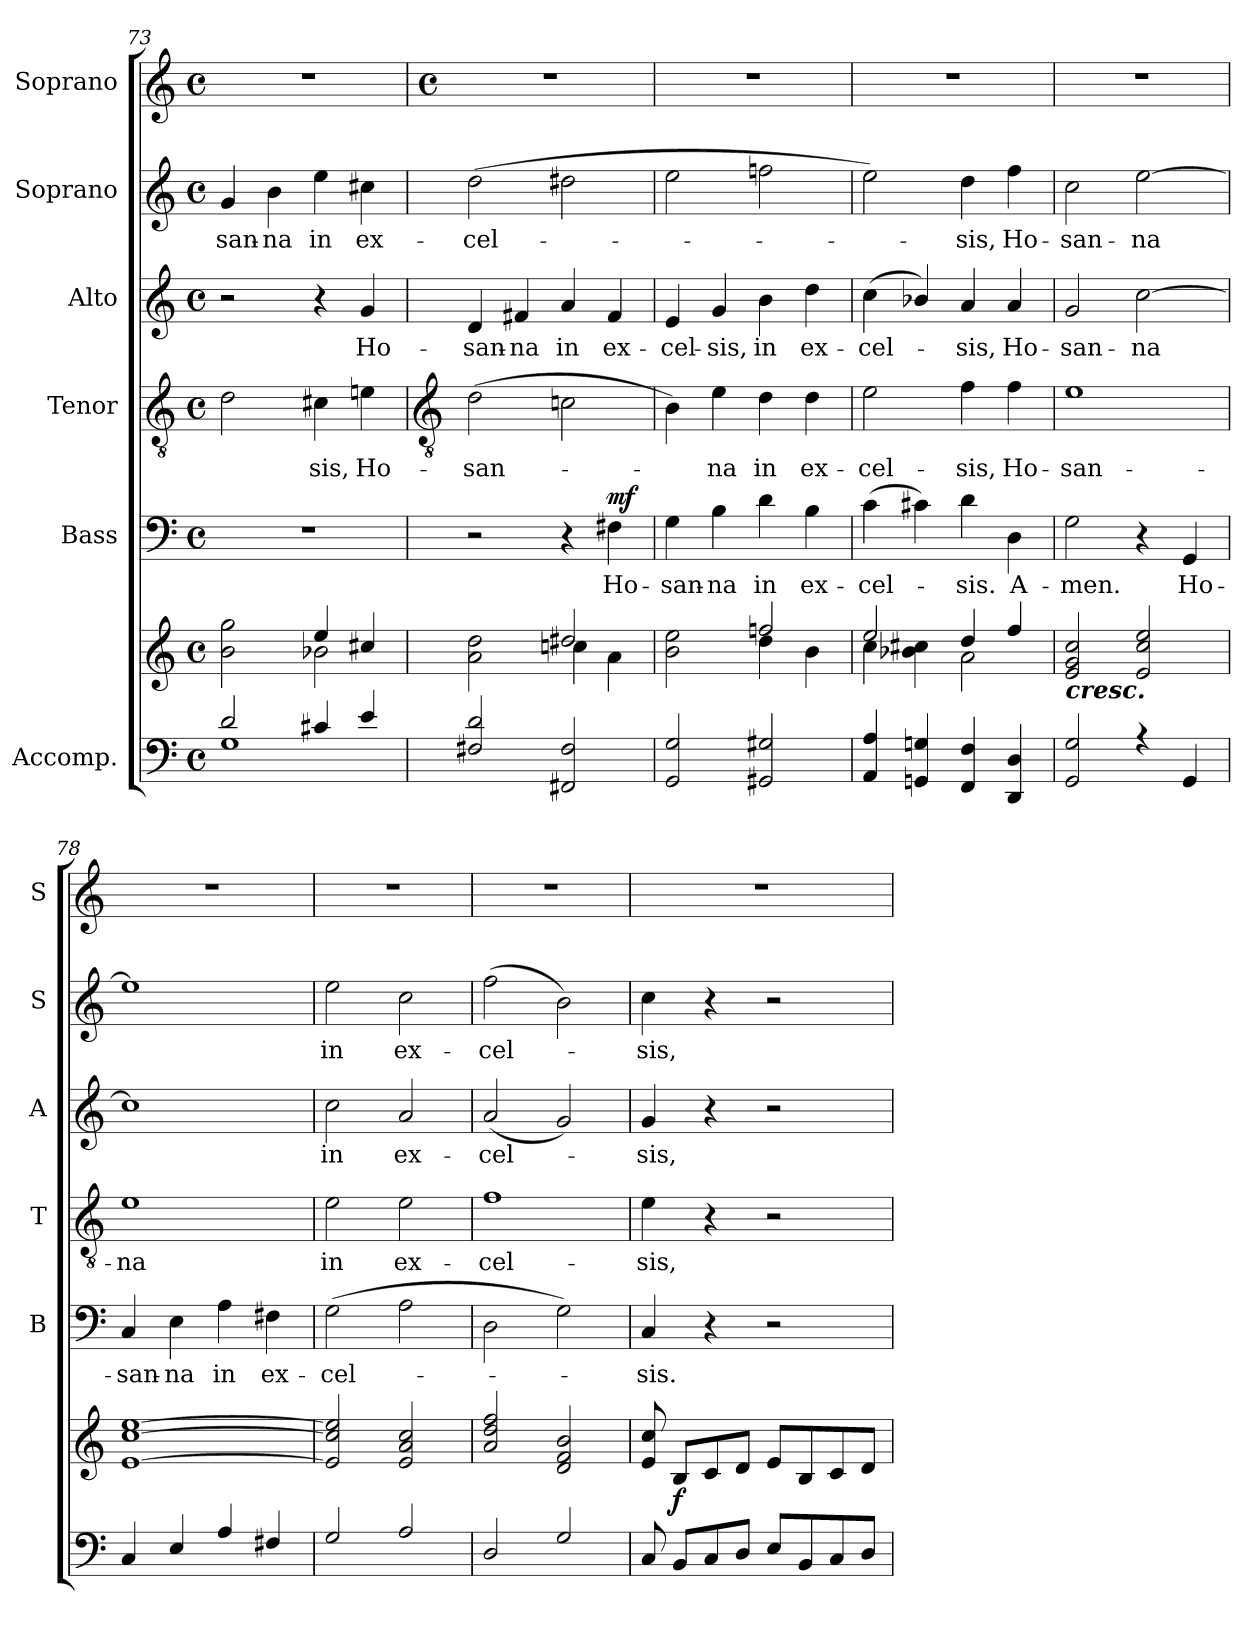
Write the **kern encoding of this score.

**kern	**kern	**dynam	**kern	**text	**dynam	**kern	**text	**kern	**text	**dynam	**kern	**text	**kern
*part6	*part6	*part6	*part5	*part5	*part5	*part4	*part4	*part3	*part3	*part3	*part2	*part2	*part1
*staff7	*staff6	*staff6/7	*staff5	*staff5	*staff5	*staff4	*staff4	*staff3	*staff3	*staff3	*staff2	*staff2	*staff1
*I"Accomp.	*	*	*I"Bass	*	*	*I"Tenor	*	*I"Alto	*	*	*I"Soprano	*	*I"Soprano
*	*	*	*I'B	*	*	*I'T	*	*I'A	*	*	*I'S	*	*I'S
*clefF4	*clefG2	*	*clefF4	*	*	*clefGv2	*	*clefG2	*	*	*clefG2	*	*clefG2
*k[]	*k[]	*	*k[]	*	*	*k[]	*	*k[]	*	*	*k[]	*	*k[]
*C:	*C:	*	*C:	*	*	*C:	*	*C:	*	*	*C:	*	*C:
*M4/4	*M4/4	*	*M4/4	*	*	*M4/4	*	*M4/4	*	*	*M4/4	*	*M4/4
*met(c)	*met(c)	*	*met(c)	*	*	*met(c)	*	*met(c)	*	*	*met(c)	*	*met(c)
=73	=73	=73	=73	=73	=73	=73	=73	=73	=73	=73	=73	=73	=73
*^	*^	*	*	*	*	*	*	*	*	*	*	*	*
!	!	!	!	!	!	!	!	!	!	!	!	!	!	!LO:LY:b	!
2d/	1G\	2b 2gg	2ryy	.	1r	.	.	2d	.	2r	.	.	4g	-san-	1r
!	!	!	!	!	!	!	!	!	!	!	!	!	!	!LO:LY:b	!
.	.	.	.	.	.	.	.	.	.	.	.	.	4b	-na	.
!	!	!	!	!	!	!	!	!	!LO:LY:b	!	!	!	!	!LO:LY:b	!
4c#X/	.	4ee/	2b-X\	.	.	.	.	4c#X	sis,	4r	.	.	4ee	in	.
!	!	!	!	!	!	!	!	!	!LO:LY:b	!	!LO:LY:b	!LO:DY:b	!	!LO:LY:b	!
!	!	!	!	!	!	!	!	!	!	!	!	!LO:DY:n=1:b	!	!	!
!	!	!	!	!	!	!	!	!	!	!	!	!LO:DY:n=2:b	!	!	!
4e/	.	4cc#X/	.	.	.	.	.	4en	Ho-	4g	Ho-	mf mf mf	4cc#X	ex-	.
!!LO:LB:g=z
=74	=74	=74	=74	=74	=74	=74	=74	=74	=74	=74	=74	=74	=74	=74	=74
*	*	*	*	*	*	*	*	*clefGv2	*	*	*	*	*	*	*
*	*	*	*	*	*	*	*	*	*	*	*	*	*	*	*M4/4
*	*	*	*	*	*	*	*	*	*	*	*	*	*	*	*met(c)
!	!	!	!	!	!	!	!	!	!LO:LY:b	!	!LO:LY:b	!	!	!LO:LY:b	!
2F#X 2d	1ryy	2a 2dd	2ryy	.	2r	.	.	(>2d	-san-	4d	-san-	.	(>2dd	-cel-	1r
!	!	!	!	!	!	!	!	!	!	!	!LO:LY:b	!	!	!	!
.	.	.	.	.	.	.	.	.	.	4f#X	-na	.	.	.	.
!	!	!	!	!	!	!	!	!	!	!	!LO:LY:b	!	!	!	!
2FF#X 2F#	.	2dd#X/	4ccn\	.	4r	.	.	2cn	.	4a	in	.	2dd#X	.	.
!	!	!	!	!	!	!LO:LY:b	!LO:DY:b	!	!	!	!LO:LY:b	!	!	!	!
.	.	.	4a\	.	4F#X	Ho-	mf	.	.	4f#	ex-	.	.	.	.
=75	=75	=75	=75	=75	=75	=75	=75	=75	=75	=75	=75	=75	=75	=75	=75
!	!	!	!	!	!	!LO:LY:b	!	!	!	!	!LO:LY:b	!	!	!	!
2GG 2G	1ryy	2b 2ee	2ryy	.	4G	-san-	.	4B)	.	4e	-cel-	.	2ee	.	1r
!	!	!	!	!	!	!LO:LY:b	!	!	!LO:LY:b	!	!LO:LY:b	!	!	!	!
.	.	.	.	.	4B	-na	.	4e	na	4g	-sis,	.	.	.	.
!	!	!	!	!	!	!LO:LY:b	!	!	!LO:LY:b	!	!LO:LY:b	!	!	!	!
2GG#X 2G#X	.	2ffn/	4dd\	.	4d	in	.	4d	in	4b	in	.	2ffn	.	.
!	!	!	!	!	!	!LO:LY:b	!	!	!LO:LY:b	!	!LO:LY:b	!	!	!	!
.	.	.	4b\	.	4B	ex-	.	4d	ex-	4dd	ex-	.	.	.	.
=76	=76	=76	=76	=76	=76	=76	=76	=76	=76	=76	=76	=76	=76	=76	=76
!	!	!	!	!	!	!LO:LY:b	!	!	!LO:LY:b	!	!LO:LY:b	!	!	!	!
4AA 4A	1ryy	2ee/	4cc\	.	(>4c	-cel-	.	2e	-cel-	(<4cc	-cel-	.	2ee)	.	1r
4GGn 4Gn	.	.	4b-X\ 4cc#X\	.	4c#X)	.	.	.	.	4b-X/)	.	.	.	.	.
!	!	!	!	!	!	!LO:LY:b	!	!	!LO:LY:b	!	!LO:LY:b	!	!	!LO:LY:b	!
4FF 4F	.	4dd/	2a\	.	4d	sis.	.	4f	-sis,	4a	sis,	.	4dd	sis,	.
!	!	!	!	!	!	!LO:LY:b	!	!	!LO:LY:b	!	!LO:LY:b	!	!	!LO:LY:b	!
4DD 4D	.	4ff/	.	.	4D	A-	.	4f	Ho-	4a	Ho-	.	4ff	Ho-	.
=77	=77	=77	=77	=77	=77	=77	=77	=77	=77	=77	=77	=77	=77	=77	=77
!	!	!LO:TX:b:Bi:t=cresc.	!	!	!	!	!	!	!	!	!	!	!	!	!
!	!	!	!	!	!	!LO:LY:b	!	!	!LO:LY:b	!	!LO:LY:b	!	!	!LO:LY:b	!
2GG 2G	1ryy	2e 2g 2cc	1ryy	.	2G	-men.	.	1e	-san-	2g	-san-	.	2cc	-san-	1r
!	!	!	!	!	!	!	!	!	!	!	!LO:LY:b	!	!	!LO:LY:b	!
4r	.	2e 2cc 2ee	.	.	4r	.	.	.	.	[2cc	-na	.	[2ee	-na	.
!	!	!	!	!	!	!LO:LY:b	!	!	!	!	!	!	!	!	!
4GG	.	.	.	.	4GG	Ho-	.	.	.	.	.	.	.	.	.
=78	=78	=78	=78	=78	=78	=78	=78	=78	=78	=78	=78	=78	=78	=78	=78
!	!	!	!	!	!	!LO:LY:b	!	!	!LO:LY:b	!	!	!	!	!	!
4C	1ryy	[1e [1cc [1ee	1ryy	.	4C	-san-	.	1e	-na	1cc]	.	.	1ee]	.	1r
!	!	!	!	!	!	!LO:LY:b	!	!	!	!	!	!	!	!	!
4E	.	.	.	.	4E	-na	.	.	.	.	.	.	.	.	.
!	!	!	!	!	!	!LO:LY:b	!	!	!	!	!	!	!	!	!
4A	.	.	.	.	4A	in	.	.	.	.	.	.	.	.	.
!	!	!	!	!	!	!LO:LY:b	!	!	!	!	!	!	!	!	!
4F#X	.	.	.	.	4F#X	ex-	.	.	.	.	.	.	.	.	.
=79	=79	=79	=79	=79	=79	=79	=79	=79	=79	=79	=79	=79	=79	=79	=79
!	!	!	!	!	!	!LO:LY:b	!	!	!LO:LY:b	!	!LO:LY:b	!	!	!LO:LY:b	!
2G	1ryy	2e] 2cc] 2ee]	1ryy	.	(>2G	-cel-	.	2e	in	2cc	in	.	2ee	in	1r
!	!	!	!	!	!	!	!	!	!LO:LY:b	!	!LO:LY:b	!	!	!LO:LY:b	!
2A	.	2e 2a 2cc	.	.	2A	.	.	2e	ex-	2a	ex-	.	2cc	ex-	.
=80	=80	=80	=80	=80	=80	=80	=80	=80	=80	=80	=80	=80	=80	=80	=80
!	!	!	!	!	!	!	!	!	!LO:LY:b	!	!LO:LY:b	!	!	!LO:LY:b	!
2D	1ryy	2a 2dd 2ff	1ryy	.	2D	.	.	1f	-cel-	(<2a	-cel-	.	(2ff	-cel-	1r
2G	.	2d 2f 2b	.	.	2G)	.	.	.	.	2g)	.	.	2b)	.	.
=81	=81	=81	=81	=81	=81	=81	=81	=81	=81	=81	=81	=81	=81	=81	=81
!	!	!	!	!	!	!LO:LY:b	!	!	!LO:LY:b	!	!LO:LY:b	!	!	!LO:LY:b	!
8C	1ryy	8e 8cc	1ryy	.	4C	sis.	.	4e	-sis,	4g	sis,	.	4cc	sis,	1r
!	!	!	!	!LO:DY:b	!	!	!	!	!	!	!	!	!	!	!
8BBL	.	8BL	.	f	.	.	.	.	.	.	.	.	.	.	.
8C	.	8c	.	.	4r	.	.	4r	.	4r	.	.	4r	.	.
8DJ	.	8dJ	.	.	.	.	.	.	.	.	.	.	.	.	.
8EL	.	8eL	.	.	2r	.	.	2r	.	2r	.	.	2r	.	.
8BB	.	8B	.	.	.	.	.	.	.	.	.	.	.	.	.
8C	.	8c	.	.	.	.	.	.	.	.	.	.	.	.	.
8DJ	.	8dJ	.	.	.	.	.	.	.	.	.	.	.	.	.
*v	*v	*	*	*	*	*	*	*	*	*	*	*	*	*	*
*	*v	*v	*	*	*	*	*	*	*	*	*	*	*	*
=	=	=	=	=	=	=	=	=	=	=	=	=	=
*-	*-	*-	*-	*-	*-	*-	*-	*-	*-	*-	*-	*-	*-
